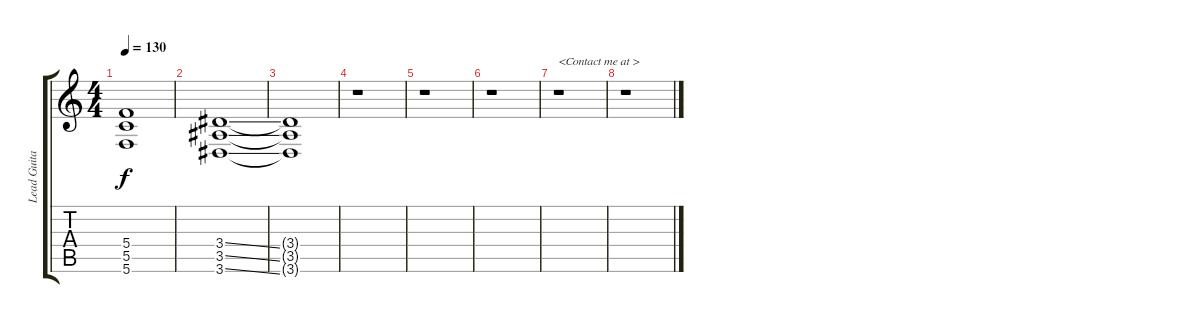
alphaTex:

\track ("Lead Guitar" "Lead Guita") {instrument distortionguitar}
\staff {score tabs}
\tuning (D4 A3 F3 C3 G2 C2) {hide}
\ts (4 4)
\tempo 130
\clef g2
\ks c
(5.4{t} 5.5{t} 5.6{t}).1{dy f} |
(3.4{ss} 3.5{ss} 3.6{ss}).1 |
(3.4{t} 3.5{t} 3.6{t}).1 |
r.1 |
r.1 |
r.1 |
r.1{txt "<Contact me at >"} |
r.1
